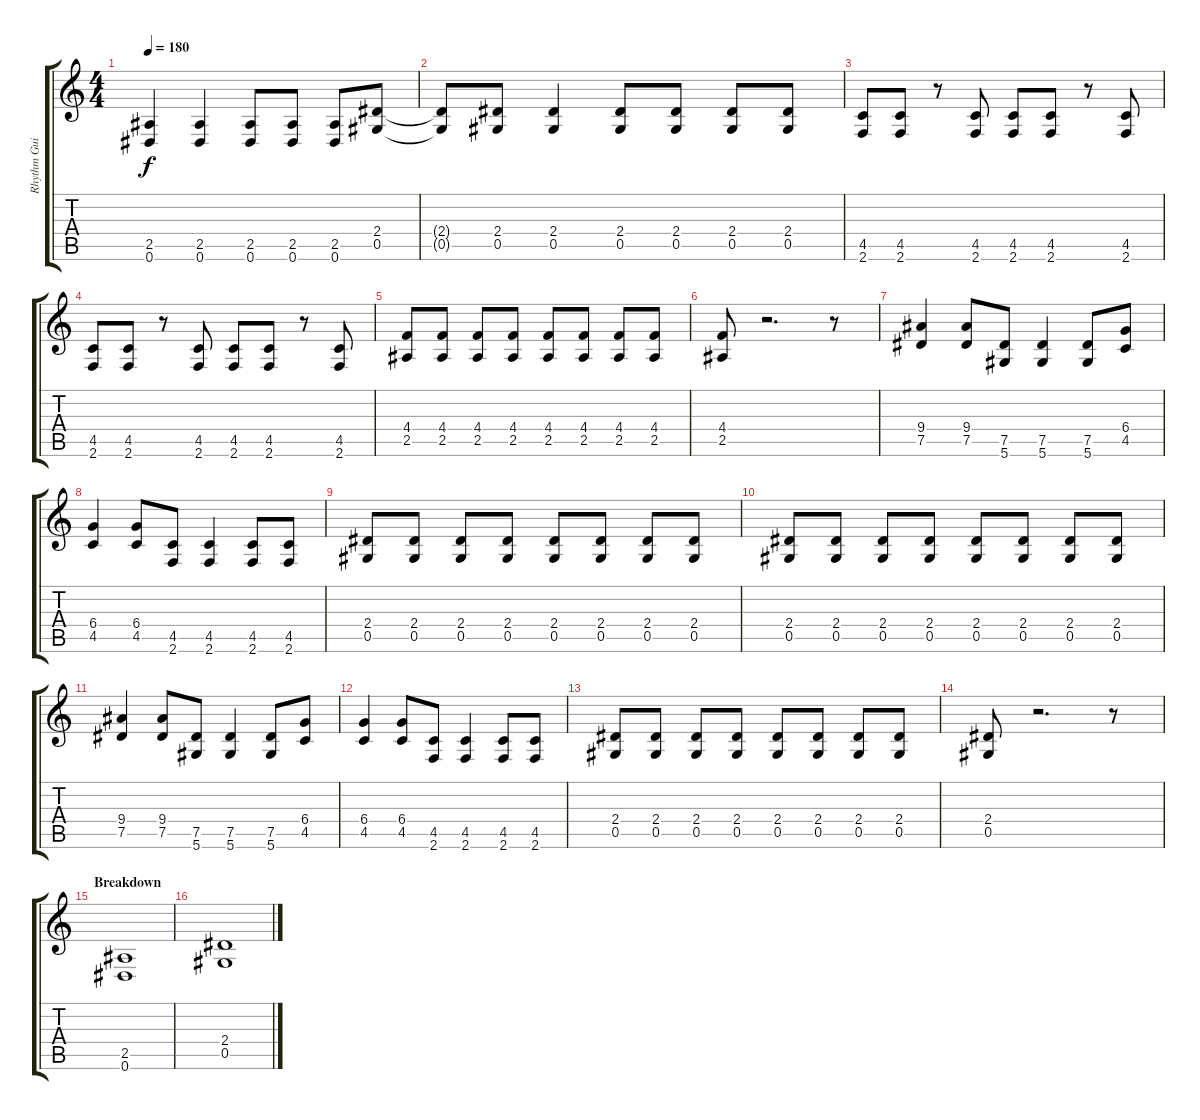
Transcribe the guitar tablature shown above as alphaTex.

\track ("Rhythm Guitar" "Rhythm Gui") {instrument overdrivenguitar}
\staff {score tabs}
\tuning (Eb4 Bb3 Gb3 Db3 Ab2 Eb2) {hide}
\ts (4 4)
\tempo 180
\clef g2
\ks c
(2.5 0.6).4{dy f} (2.5 0.6).4 (2.5 0.6).8 (2.5 0.6).8 (2.5 0.6).8 (2.4 0.5).8 |
(2.4{t} 0.5{t}).8 (2.4 0.5).8 (2.4 0.5).4 (2.4 0.5).8 (2.4 0.5).8 (2.4 0.5).8 (2.4 0.5).8 |
(4.5 2.6).8 (4.5 2.6).8 r.8 (4.5 2.6).8 (4.5 2.6).8 (4.5 2.6).8 r.8 (4.5 2.6).8 |
(4.5 2.6).8 (4.5 2.6).8 r.8 (4.5 2.6).8 (4.5 2.6).8 (4.5 2.6).8 r.8 (4.5 2.6).8 |
(4.4 2.5).8 (4.4 2.5).8 (4.4 2.5).8 (4.4 2.5).8 (4.4 2.5).8 (4.4 2.5).8 (4.4 2.5).8 (4.4 2.5).8 |
(4.4 2.5).8 r.2{d} r.8 |
(9.4 7.5).4 (9.4 7.5).8 (7.5 5.6).8 (7.5 5.6).4 (7.5 5.6).8 (6.4 4.5).8 |
(6.4 4.5).4 (6.4 4.5).8 (4.5 2.6).8 (4.5 2.6).4 (4.5 2.6).8 (4.5 2.6).8 |
(2.4 0.5).8 (2.4 0.5).8 (2.4 0.5).8 (2.4 0.5).8 (2.4 0.5).8 (2.4 0.5).8 (2.4 0.5).8 (2.4 0.5).8 |
(2.4 0.5).8 (2.4 0.5).8 (2.4 0.5).8 (2.4 0.5).8 (2.4 0.5).8 (2.4 0.5).8 (2.4 0.5).8 (2.4 0.5).8 |
(9.4 7.5).4 (9.4 7.5).8 (7.5 5.6).8 (7.5 5.6).4 (7.5 5.6).8 (6.4 4.5).8 |
(6.4 4.5).4 (6.4 4.5).8 (4.5 2.6).8 (4.5 2.6).4 (4.5 2.6).8 (4.5 2.6).8 |
(2.4 0.5).8 (2.4 0.5).8 (2.4 0.5).8 (2.4 0.5).8 (2.4 0.5).8 (2.4 0.5).8 (2.4 0.5).8 (2.4 0.5).8 |
(2.4 0.5).8 r.2{d} r.8 |
\section ("" "Breakdown")
(2.5 0.6).1 |
(2.4 0.5).1
